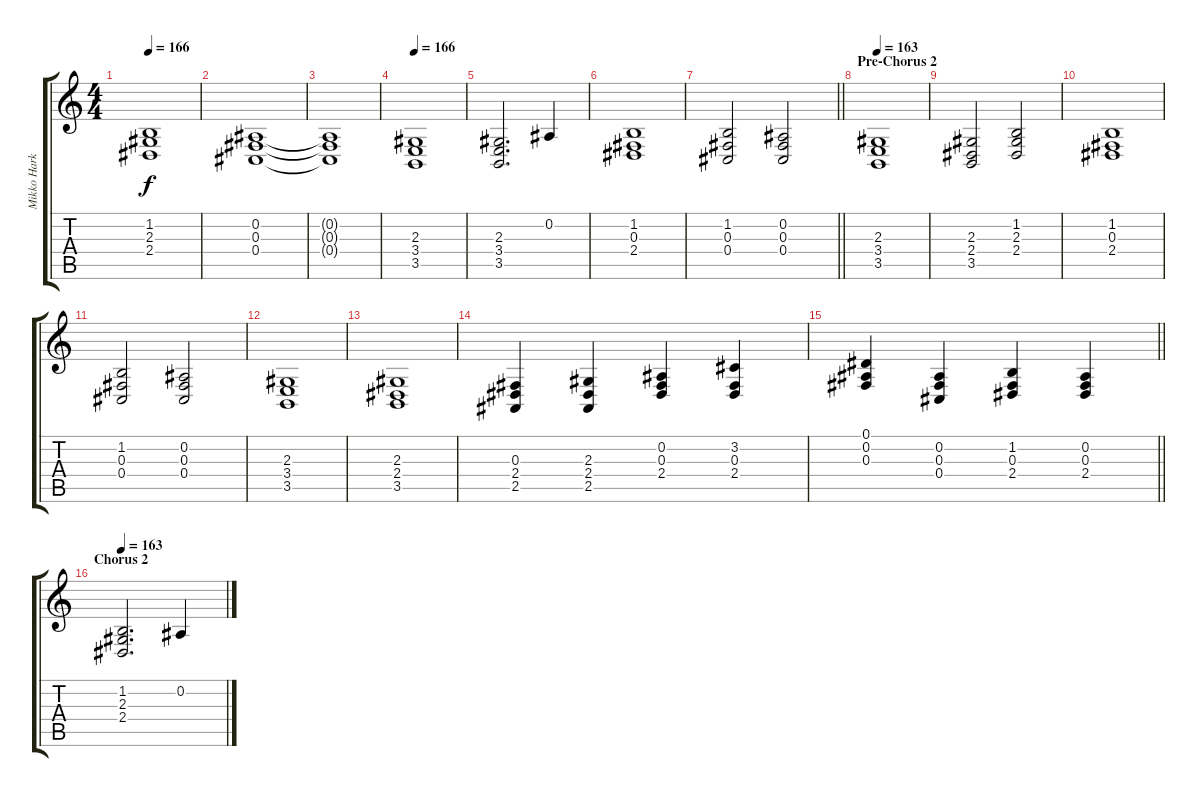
\track ("Mikko Harkin LH" "Mikko Hark") {instrument harpsichord}
\staff {score tabs}
\tuning (Eb4 Bb3 Gb3 Db3 Ab2 Eb2) {hide}
\ts (4 4)
\tempo 166
\clef g2
\ks c
(1.2{t} 2.3{t} 2.4{t}).1{dy f} |
(0.2 0.3 0.4).1 |
(0.2{t} 0.3{t} 0.4{t}).1 |
\tempo 166
(2.3 3.4 3.5).1 |
(2.3 3.4 3.5).2{d} 0.2.4 |
(1.2 0.3 2.4).1 |
\barLineRight lightlight
(1.2 0.3 0.4).2 (0.2 0.3 0.4).2 |
\section ("" "Pre-Chorus 2")
\tempo 163
(2.3 3.4 3.5).1 |
(2.3 2.4 3.5).2 (1.2 2.3 2.4).2 |
(1.2 0.3 2.4).1 |
(1.2 0.3 0.4).2 (0.2 0.3 0.4).2 |
(2.3 3.4 3.5).1 |
(2.3 2.4 3.5).1 |
(0.3 2.4 2.5).4 (2.3 2.4 2.5).4 (0.2 0.3 2.4).4 (3.2 0.3 2.4).4 |
\barLineRight lightlight
(0.1 0.2 0.3).4 (0.2 0.3 0.4).4 (1.2 0.3 2.4).4 (0.2 0.3 2.4).4 |
\section ("" "Chorus 2")
\tempo 163
(1.2 2.3 2.4).2{d} 0.2.4
